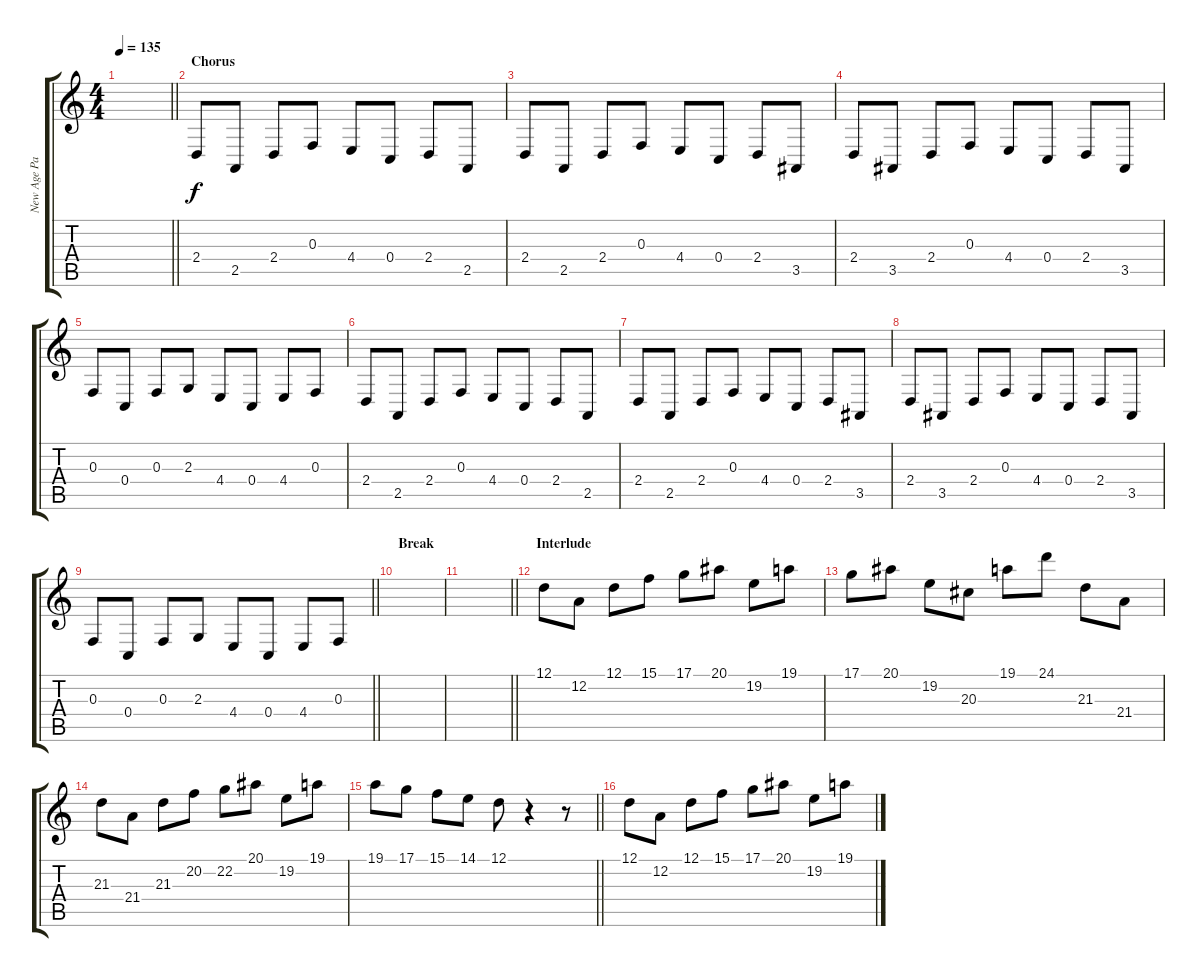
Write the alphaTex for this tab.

\track ("New Age Pad" "New Age Pa") {instrument pad1newage}
\staff {score tabs}
\tuning (D4 A3 F3 C3 G2 C2) {hide}
\ts (4 4)
\tempo 135
\clef g2
\barLineRight lightlight
\ks aminor
|
\section ("" "Chorus")
2.4.8 2.5.8 2.4.8 0.3.8 4.4.8 0.4.8 2.4.8 2.5.8 |
2.4.8 2.5.8 2.4.8 0.3.8 4.4.8 0.4.8 2.4.8 3.5.8 |
2.4.8 3.5.8 2.4.8 0.3.8 4.4.8 0.4.8 2.4.8 3.5.8 |
0.3.8 0.4.8 0.3.8 2.3.8 4.4.8 0.4.8 4.4.8 0.3.8 |
2.4.8 2.5.8 2.4.8 0.3.8 4.4.8 0.4.8 2.4.8 2.5.8 |
2.4.8 2.5.8 2.4.8 0.3.8 4.4.8 0.4.8 2.4.8 3.5.8 |
2.4.8 3.5.8 2.4.8 0.3.8 4.4.8 0.4.8 2.4.8 3.5.8 |
\barLineRight lightlight
0.3.8 0.4.8 0.3.8 2.3.8 4.4.8 0.4.8 4.4.8 0.3.8 |
\section ("" "Break")
\ks c
|
\barLineRight lightlight
|
\section ("" "Interlude")
12.1.8 12.2.8 12.1.8 15.1.8 17.1.8 20.1.8 19.2.8 19.1.8 |
17.1.8 20.1.8 19.2.8 20.3.8 19.1.8 24.1.8 21.3.8 21.4.8 |
21.3.8 21.4.8 21.3.8 20.2.8 22.2.8 20.1.8 19.2.8 19.1.8 |
\barLineRight lightlight
19.1.8 17.1.8 15.1.8 14.1.8 12.1.8 r.4 r.8 |
12.1.8 12.2.8 12.1.8 15.1.8 17.1.8 20.1.8 19.2.8 19.1.8
